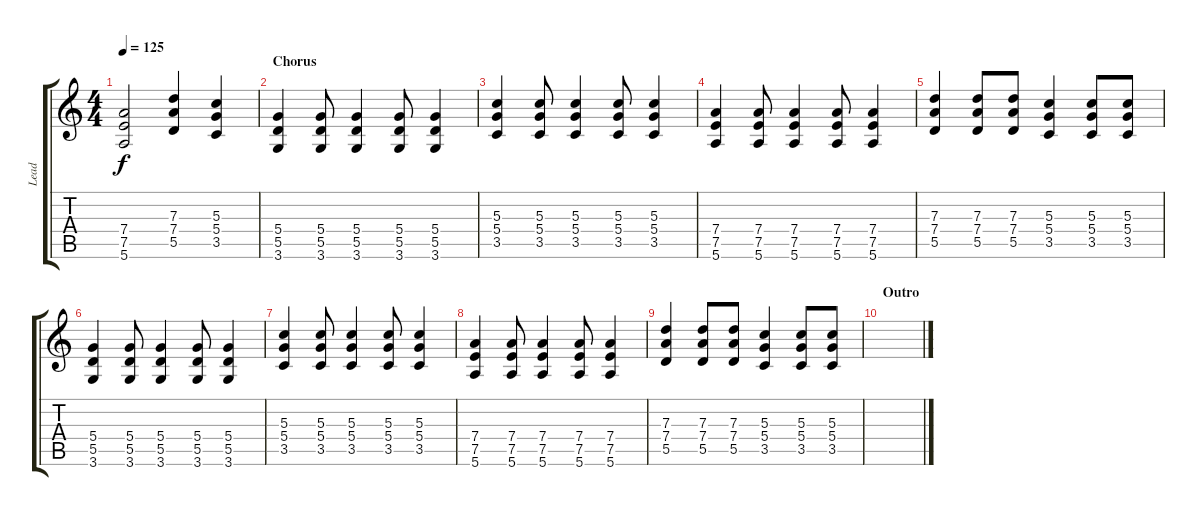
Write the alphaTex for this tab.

\track ("Lead" "Lead") {instrument acousticguitarsteel}
\staff {score tabs}
\tuning (E4 B3 G3 D3 A2 E2) {hide}
\ts (4 4)
\tempo 125
\clef g2
\ks c
(7.4 7.5 5.6).2{dy f} (7.3 7.4 5.5).4 (5.3 5.4 3.5).4 |
\section ("" "Chorus")
(5.4 5.5 3.6).4 (5.4 5.5 3.6).8 (5.4 5.5 3.6).4 (5.4 5.5 3.6).8 (5.4 5.5 3.6).4 |
(5.3 5.4 3.5).4 (5.3 5.4 3.5).8 (5.3 5.4 3.5).4 (5.3 5.4 3.5).8 (5.3 5.4 3.5).4 |
(7.4 7.5 5.6).4 (7.4 7.5 5.6).8 (7.4 7.5 5.6).4 (7.4 7.5 5.6).8 (7.4 7.5 5.6).4 |
(7.3 7.4 5.5).4 (7.3 7.4 5.5).8 (7.3 7.4 5.5).8 (5.3 5.4 3.5).4 (5.3 5.4 3.5).8 (5.3 5.4 3.5).8 |
(5.4 5.5 3.6).4 (5.4 5.5 3.6).8 (5.4 5.5 3.6).4 (5.4 5.5 3.6).8 (5.4 5.5 3.6).4 |
(5.3 5.4 3.5).4 (5.3 5.4 3.5).8 (5.3 5.4 3.5).4 (5.3 5.4 3.5).8 (5.3 5.4 3.5).4 |
(7.4 7.5 5.6).4 (7.4 7.5 5.6).8 (7.4 7.5 5.6).4 (7.4 7.5 5.6).8 (7.4 7.5 5.6).4 |
(7.3 7.4 5.5).4 (7.3 7.4 5.5).8 (7.3 7.4 5.5).8 (5.3 5.4 3.5).4 (5.3 5.4 3.5).8 (5.3 5.4 3.5).8 |
\section ("" "Outro")
